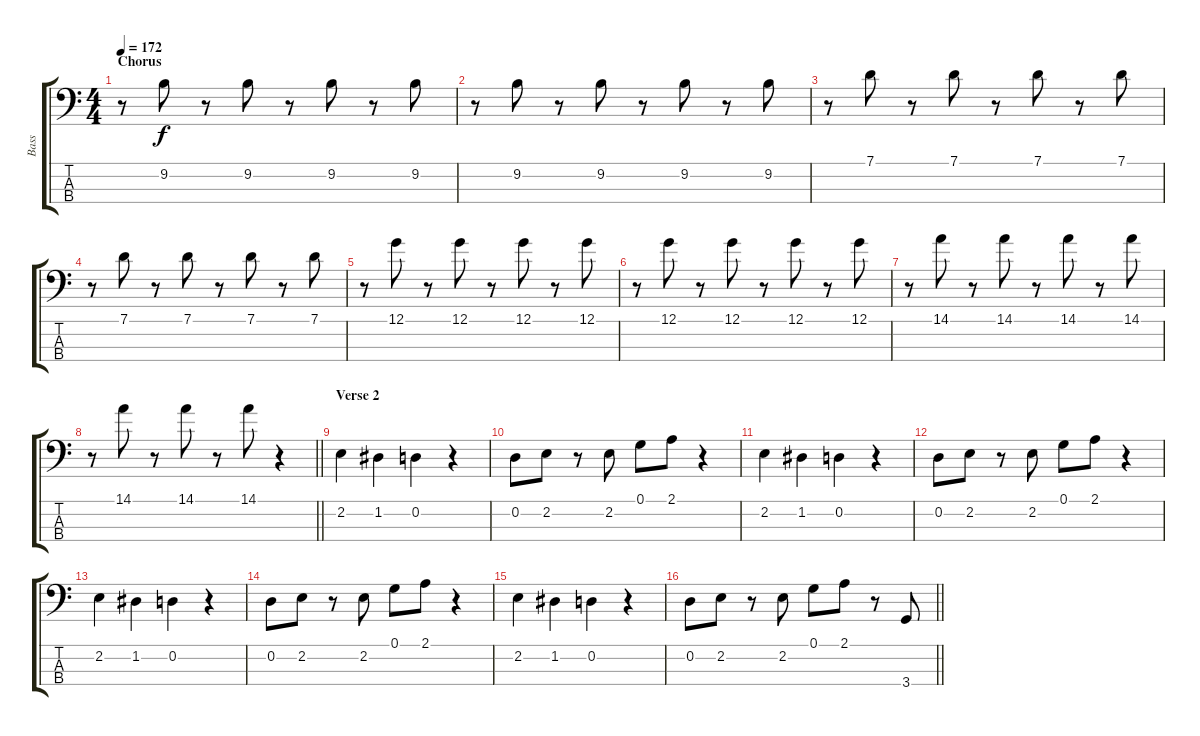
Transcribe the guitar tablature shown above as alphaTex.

\track ("Bass" "Bass") {instrument electricbasspick}
\staff {score tabs}
\tuning (G2 D2 A1 E1) {hide}
\ts (4 4)
\section ("" "Chorus")
\tempo 172
\clef f4
\ks c
r.8{dy f} 9.2.8 r.8 9.2.8 r.8 9.2.8 r.8 9.2.8 |
r.8 9.2.8 r.8 9.2.8 r.8 9.2.8 r.8 9.2.8 |
r.8 7.1.8 r.8 7.1.8 r.8 7.1.8 r.8 7.1.8 |
r.8 7.1.8 r.8 7.1.8 r.8 7.1.8 r.8 7.1.8 |
r.8 12.1.8 r.8 12.1.8 r.8 12.1.8 r.8 12.1.8 |
r.8 12.1.8 r.8 12.1.8 r.8 12.1.8 r.8 12.1.8 |
r.8 14.1.8 r.8 14.1.8 r.8 14.1.8 r.8 14.1.8 |
\barLineRight lightlight
r.8 14.1.8 r.8 14.1.8 r.8 14.1.8 r.4 |
\section ("" "Verse 2")
2.2.4 1.2.4 0.2.4 r.4 |
0.2.8 2.2.8 r.8 2.2.8 0.1.8 2.1.8 r.4 |
2.2.4 1.2.4 0.2.4 r.4 |
0.2.8 2.2.8 r.8 2.2.8 0.1.8 2.1.8 r.4 |
2.2.4 1.2.4 0.2.4 r.4 |
0.2.8 2.2.8 r.8 2.2.8 0.1.8 2.1.8 r.4 |
2.2.4 1.2.4 0.2.4 r.4 |
\barLineRight lightlight
0.2.8 2.2.8 r.8 2.2.8 0.1.8 2.1.8 r.8 3.4.8
